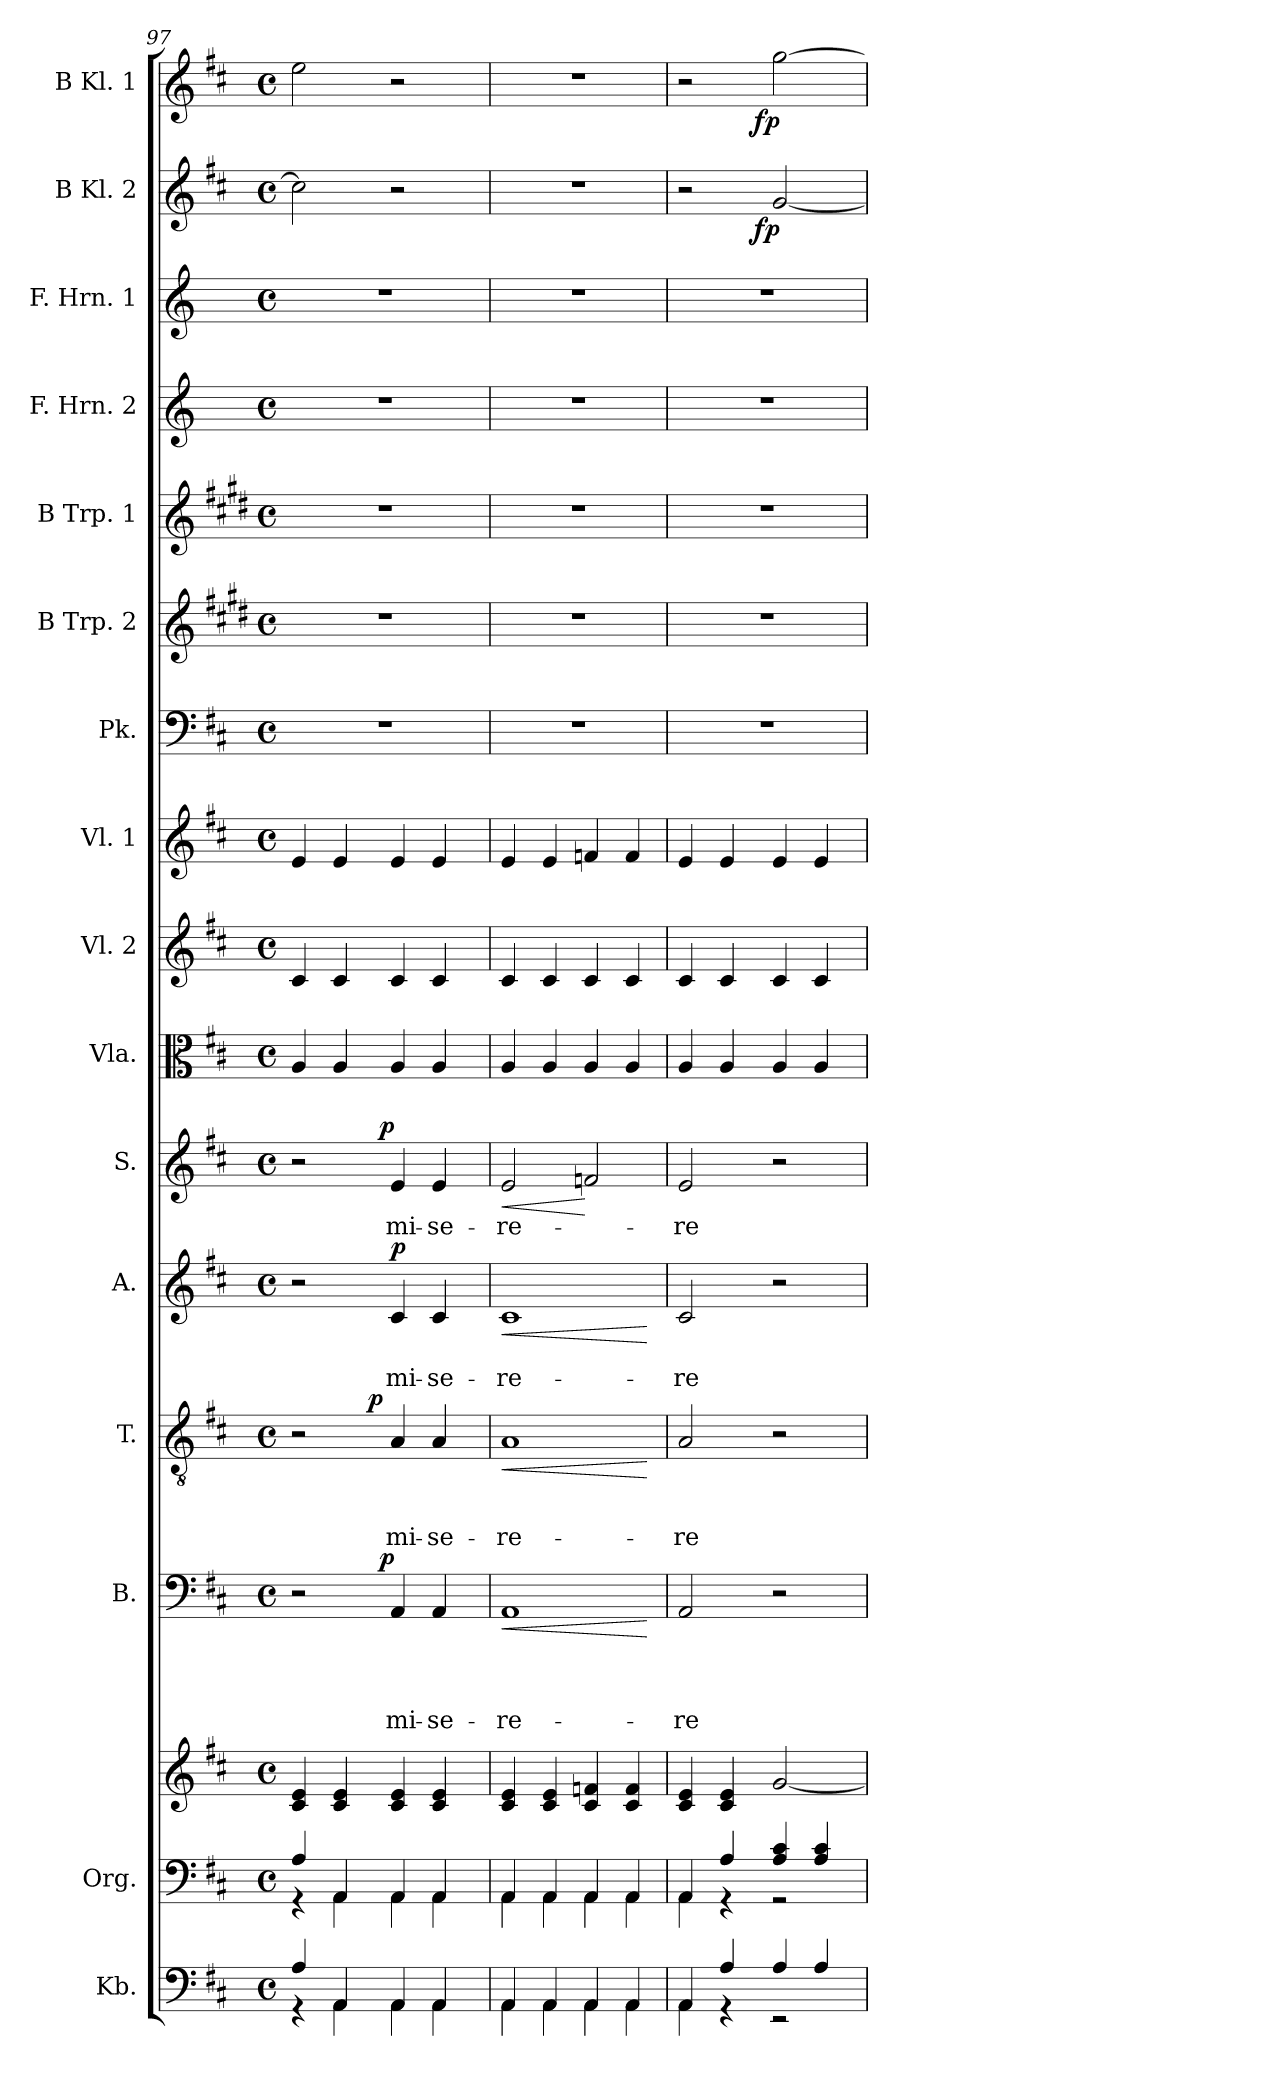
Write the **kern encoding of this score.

**kern	**kern	**kern	**kern	**text	**text	**text	**text	**dynam	**kern	**text	**text	**text	**dynam	**kern	**text	**text	**dynam	**kern	**text	**dynam	**kern	**kern	**kern	**kern	**kern	**kern	**kern	**kern	**kern	**dynam	**kern	**dynam
*part16	*part15	*part15	*part14	*part14	*part14	*part14	*part14	*part14	*part13	*part13	*part13	*part13	*part13	*part12	*part12	*part12	*part12	*part11	*part11	*part11	*part10	*part9	*part8	*part7	*part6	*part5	*part4	*part3	*part2	*part2	*part1	*part1
*staff17	*staff16	*staff15	*staff14	*staff14	*staff14	*staff14	*staff14	*staff14	*staff13	*staff13	*staff13	*staff13	*staff13	*staff12	*staff12	*staff12	*staff12	*staff11	*staff11	*staff11	*staff10	*staff9	*staff8	*staff7	*staff6	*staff5	*staff4	*staff3	*staff2	*staff2	*staff1	*staff1
*I"Kb.	*I"Org.	*	*I"B.	*	*	*	*	*	*I"T.	*	*	*	*	*I"A.	*	*	*	*I"S.	*	*	*I"Vla.	*I"Vl. 2	*I"Vl. 1	*I"Pk.	*I"B Trp. 2	*I"B Trp. 1	*I"F. Hrn. 2	*I"F. Hrn. 1	*I"B Kl. 2	*	*I"B Kl. 1	*
*I'Kb.	*	*	*I'B.	*	*	*	*	*	*I'T.	*	*	*	*	*I'A.	*	*	*	*I'S.	*	*	*I'Vla.	*I'Vl. 2	*I'Vl. 1	*I'Pk.	*I'B Trp. 2	*I'B Trp. 1	*I'F. Hrn. 2	*I'F. Hrn. 1	*I'B Kl. 2	*	*I'B Kl. 1	*
*clefF4	*clefF4	*clefG2	*clefF4	*	*	*	*	*	*clefGv2	*	*	*	*	*clefG2	*	*	*	*clefG2	*	*	*clefC3	*clefG2	*clefG2	*clefF4	*clefG2	*clefG2	*clefG2	*clefG2	*clefG2	*	*clefG2	*
*	*	*	*	*	*	*	*	*	*	*	*	*	*	*	*	*	*	*	*	*	*	*	*	*	*ITrd1c2	*ITrd1c2	*ITrd-1c-2	*ITrd-1c-2	*	*	*	*
*k[f#c#]	*k[f#c#]	*k[f#c#]	*k[f#c#]	*	*	*	*	*	*k[f#c#]	*	*	*	*	*k[f#c#]	*	*	*	*k[f#c#]	*	*	*k[f#c#]	*k[f#c#]	*k[f#c#]	*k[f#c#]	*k[f#c#]	*k[f#c#]	*k[f#c#]	*k[f#c#]	*k[f#c#]	*	*k[f#c#]	*
*D:	*D:	*D:	*D:	*	*	*	*	*	*D:	*	*	*	*	*D:	*	*	*	*D:	*	*	*D:	*D:	*D:	*D:	*D:	*D:	*D:	*D:	*D:	*	*D:	*
*M4/4	*M4/4	*M4/4	*M4/4	*	*	*	*	*	*M4/4	*	*	*	*	*M4/4	*	*	*	*M4/4	*	*	*M4/4	*M4/4	*M4/4	*M4/4	*M4/4	*M4/4	*M4/4	*M4/4	*M4/4	*	*M4/4	*
*met(c)	*met(c)	*met(c)	*met(c)	*	*	*	*	*	*met(c)	*	*	*	*	*met(c)	*	*	*	*met(c)	*	*	*met(c)	*met(c)	*met(c)	*met(c)	*met(c)	*met(c)	*met(c)	*met(c)	*met(c)	*	*met(c)	*
=97	=97	=97	=97	=97	=97	=97	=97	=97	=97	=97	=97	=97	=97	=97	=97	=97	=97	=97	=97	=97	=97	=97	=97	=97	=97	=97	=97	=97	=97	=97	=97	=97
*^	*^	*	*^	*	*	*	*	*	*^	*	*	*	*	*	*	*	*	*^	*	*	*	*	*	*	*	*	*	*	*	*	*	*
4A/	4rFF	4A/	4rFF	4c#/ 4e/	2r	4...ryy	.	.	.	.	.	2r	4..ryy	.	.	.	.	2r	.	.	.	2r	4...ryy	.	.	4A/	4c#/	4e/	1r	1r	1r	1r	1r	2cc#\]	.	2ee\	.
4AA/	4AA\	4AA/	4AA\	4c#/ 4e/	.	.	.	.	.	.	.	.	.	.	.	.	.	.	.	.	.	.	.	.	.	4A/	4c#/	4e/	.	.	.	.	.	.	.	.	.
!	!	!	!	!	!	!	!	!	!	!	!	!	!	!	!	!	!LO:DY:a	!	!	!	!	!	!	!	!	!	!	!	!	!	!	!	!	!	!	!	!
.	.	.	.	.	.	.	.	.	.	.	.	.	2ryy	.	.	.	p	.	.	.	.	.	.	.	.	.	.	.	.	.	.	.	.	.	.	.	.
!	!	!	!	!	!	!	!	!	!	!	!LO:DY:a	!	!	!	!	!	!	!	!	!	!	!	!	!	!LO:DY:a	!	!	!	!	!	!	!	!	!	!	!	!
.	.	.	.	.	.	2ryy	.	.	.	.	p	.	.	.	.	.	.	.	.	.	.	.	2ryy	.	p	.	.	.	.	.	.	.	.	.	.	.	.
!	!	!	!	!	!	!	!	!	!	!LO:LY:b	!	!	!	!	!	!LO:LY:b	!	!	!	!LO:LY:b	!LO:DY:a	!	!	!LO:LY:b	!	!	!	!	!	!	!	!	!	!	!	!	!
4AA/	4AA\	4AA/	4AA\	4c#/ 4e/	4AA/	.	.	.	.	mi-	.	4A/	.	.	.	mi-	.	4c#/	.	mi-	p	4e/	.	mi-	.	4A/	4c#/	4e/	.	.	.	.	.	2r	.	2r	.
!	!	!	!	!	!	!	!	!	!	!LO:LY:b	!	!	!	!	!	!LO:LY:b	!	!	!	!LO:LY:b	!	!	!	!LO:LY:b	!	!	!	!	!	!	!	!	!	!	!	!	!
4AA/	4AA\	4AA/	4AA\	4c#/ 4e/	4AA/	.	.	.	.	-se-	.	4A/	.	.	.	-se-	.	4c#/	.	-se-	.	4e/	.	-se-	.	4A/	4c#/	4e/	.	.	.	.	.	.	.	.	.
.	.	.	.	.	.	.	.	.	.	.	.	.	16ryy	.	.	.	.	.	.	.	.	.	.	.	.	.	.	.	.	.	.	.	.	.	.	.	.
.	.	.	.	.	.	32ryy	.	.	.	.	.	.	.	.	.	.	.	.	.	.	.	.	32ryy	.	.	.	.	.	.	.	.	.	.	.	.	.	.
=98	=98	=98	=98	=98	=98	=98	=98	=98	=98	=98	=98	=98	=98	=98	=98	=98	=98	=98	=98	=98	=98	=98	=98	=98	=98	=98	=98	=98	=98	=98	=98	=98	=98	=98	=98	=98	=98
!	!	!	!	!	!	!	!	!	!	!LO:LY:b	!LO:HP:b	!	!	!	!	!LO:LY:b	!LO:HP:b	!	!	!LO:LY:b	!LO:HP:b	!	!	!LO:LY:b	!LO:HP:b	!	!	!	!	!	!	!	!	!	!	!	!
*	*	*	*	*	*v	*v	*	*	*	*	*	*	*	*	*	*	*	*	*	*	*	*v	*v	*	*	*	*	*	*	*	*	*	*	*	*	*	*
*	*	*	*	*	*	*	*	*	*	*	*v	*v	*	*	*	*	*	*	*	*	*	*	*	*	*	*	*	*	*	*	*	*	*	*	*
4AA/	4AA\	4AA/	4AA\	4c#/ 4e/	1AA	.	.	.	-re-	<	1A	.	.	-re-	<	1c#	.	-re-	<	2e/	-re-	<	4A/	4c#/	4e/	1r	1r	1r	1r	1r	1r	.	1r	.
4AA/	4AA\	4AA/	4AA\	4c#/ 4e/	.	.	.	.	.	.	.	.	.	.	.	.	.	.	.	.	.	.	4A/	4c#/	4e/	.	.	.	.	.	.	.	.	.
4AA/	4AA\	4AA/	4AA\	4c#/ 4fn/	.	.	.	.	.	.	.	.	.	.	.	.	.	.	.	2fn/	.	[	4A/	4c#/	4fn/	.	.	.	.	.	.	.	.	.
4AA/	4AA\	4AA/	4AA\	4c#/ 4f/	.	.	.	.	.	.	.	.	.	.	.	.	.	.	.	.	.	.	4A/	4c#/	4f/	.	.	.	.	.	.	.	.	.
*v	*v	*	*	*	*	*	*	*	*	*	*	*	*	*	*	*	*	*	*	*	*	*	*	*	*	*	*	*	*	*	*	*	*	*
*	*v	*v	*	*	*	*	*	*	*	*	*	*	*	*	*	*	*	*	*	*	*	*	*	*	*	*	*	*	*	*	*	*	*
.	.	.	.	.	.	.	.	[	.	.	.	.	[	.	.	.	[	.	.	.	.	.	.	.	.	.	.	.	.	.	.	.
=99	=99	=99	=99	=99	=99	=99	=99	=99	=99	=99	=99	=99	=99	=99	=99	=99	=99	=99	=99	=99	=99	=99	=99	=99	=99	=99	=99	=99	=99	=99	=99	=99
*^	*^	*	*	*	*	*	*	*	*	*	*	*	*	*	*	*	*	*	*	*	*	*	*	*	*	*	*	*	*	*	*	*
!	!	!	!	!	!	!	!	!	!LO:LY:b	!	!	!	!	!LO:LY:b	!	!	!	!LO:LY:b	!	!	!LO:LY:b	!	!	!	!	!	!	!	!	!	!	!	!	!
*	*	*	*	*	*	*	*	*	*	*	*	*	*	*	*	*	*	*	*	*	*	*	*	*	*	*	*	*	*	*	*^	*	*^	*
4AA/	4AA\	4AA/	4AA\	4c#/ 4e/	2AA/	.	.	.	-re	.	2A/	.	.	-re	.	2c#/	.	-re	.	2e/	-re	.	4A/	4c#/	4e/	1r	1r	1r	1r	1r	2r	4..ryy	.	2r	4..ryy	.
4A/	4rFF	4A/	4rFF	4c#/ 4e/	.	.	.	.	.	.	.	.	.	.	.	.	.	.	.	.	.	.	4A/	4c#/	4e/	.	.	.	.	.	.	.	.	.	.	.
!	!	!	!	!	!	!	!	!	!	!	!	!	!	!	!	!	!	!	!	!	!	!	!	!	!	!	!	!	!	!	!	!	!LO:DY:b	!	!	!LO:DY:b
.	.	.	.	.	.	.	.	.	.	.	.	.	.	.	.	.	.	.	.	.	.	.	.	.	.	.	.	.	.	.	.	2ryy	fp	.	2ryy	fp
4A/	2rEE	4A/ 4c#/	2r	[<2g/	2r	.	.	.	.	.	2r	.	.	.	.	2r	.	.	.	2r	.	.	4A/	4c#/	4e/	.	.	.	.	.	[<2g/	.	.	[>2gg\	.	.
4A/	.	4A/ 4c#/	.	.	.	.	.	.	.	.	.	.	.	.	.	.	.	.	.	.	.	.	4A/	4c#/	4e/	.	.	.	.	.	.	.	.	.	.	.
.	.	.	.	.	.	.	.	.	.	.	.	.	.	.	.	.	.	.	.	.	.	.	.	.	.	.	.	.	.	.	.	16ryy	.	.	16ryy	.
*v	*v	*	*	*	*	*	*	*	*	*	*	*	*	*	*	*	*	*	*	*	*	*	*	*	*	*	*	*	*	*	*v	*v	*	*v	*v	*
*	*v	*v	*	*	*	*	*	*	*	*	*	*	*	*	*	*	*	*	*	*	*	*	*	*	*	*	*	*	*	*	*	*	*
=	=	=	=	=	=	=	=	=	=	=	=	=	=	=	=	=	=	=	=	=	=	=	=	=	=	=	=	=	=	=	=	=
*-	*-	*-	*-	*-	*-	*-	*-	*-	*-	*-	*-	*-	*-	*-	*-	*-	*-	*-	*-	*-	*-	*-	*-	*-	*-	*-	*-	*-	*-	*-	*-	*-
